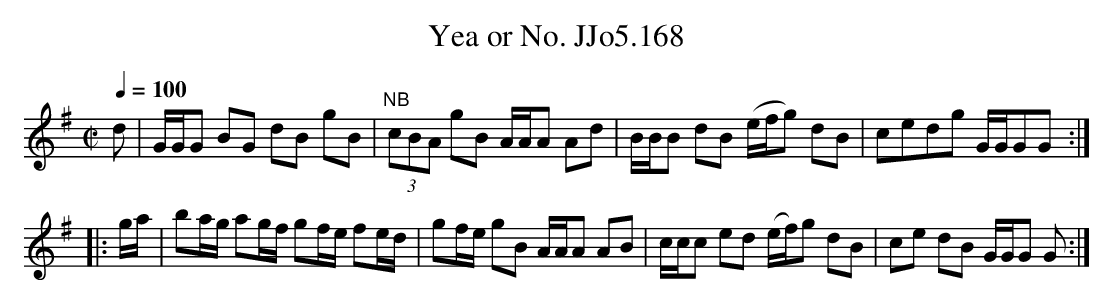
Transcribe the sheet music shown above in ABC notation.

X:1
T:Yea or No. JJo5.168
M:C|
L:1/8
Q:1/4=100
K:G
d|G/G/G BG dB gB|"NB"(3cBA gB A/A/A Ad|B/B/B dB (e/f/g) dB|cedg G/G/GG:|
|:g/a/|ba/g/ ag/f/ gf/e/ fe/d/|gf/e/ gB A/A/A AB|c/c/c ed (e/f/)g dB|ce dB G/G/G G:|
